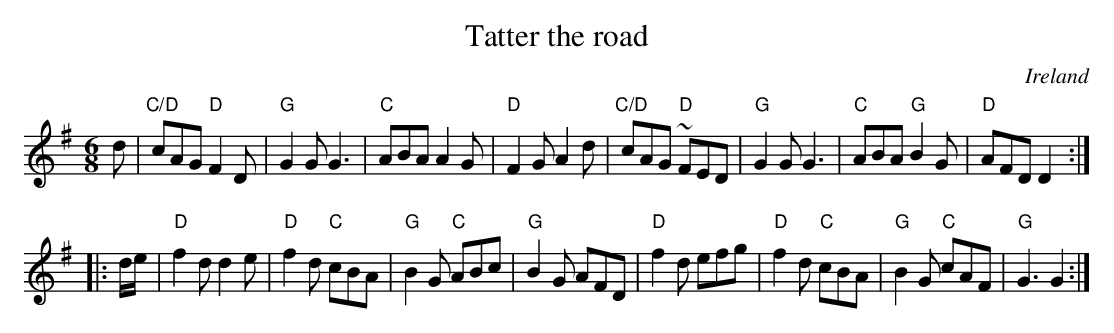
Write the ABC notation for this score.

X:1
T:Tatter the road
O:Ireland
M:6/8
L:1/8
K:G
d|\
"C/D"cAG "D"F2D|"G"G2G G3|"C"ABA A2G|"D"F2G A2d|\
"C/D"cAG "D"~FED|"G"G2G G3|"C"ABA "G"B2G|"D"AFD D2:|
|:d/2e/2|\
"D"f2d d2e|"D"f2d "C"cBA|"G"B2G "C"ABc|"G"B2G AFD|\
"D"f2d efg|"D"f2d "C"cBA|"G"B2G "C"cAF|"G"G3 G2:|
